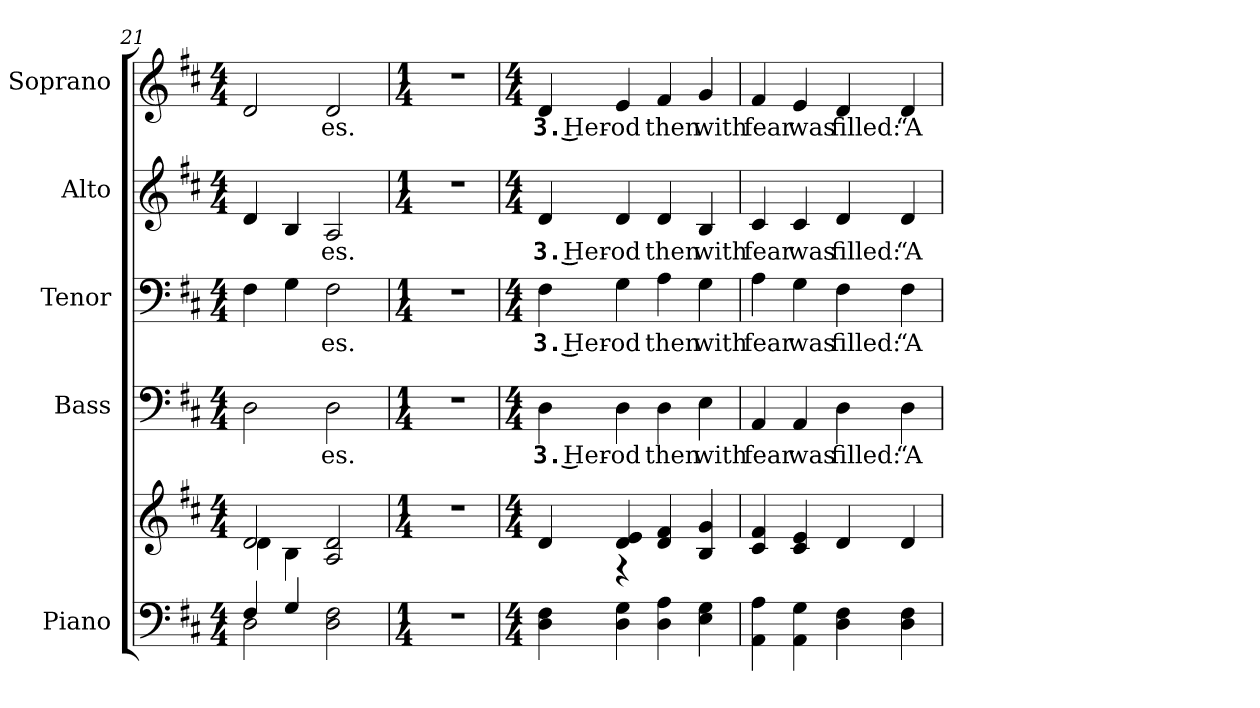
**kern	**kern	**kern	**text	**kern	**text	**kern	**text	**kern	**text
*part5	*part5	*part4	*part4	*part3	*part3	*part2	*part2	*part1	*part1
*staff6	*staff5	*staff4	*staff4	*staff3	*staff3	*staff2	*staff2	*staff1	*staff1
*I"Piano	*	*I"Bass	*	*I"Tenor	*	*I"Alto	*	*I"Soprano	*
*I'Pno.	*	*I'B.	*	*I'T.	*	*I'A.	*	*I'S.	*
!!LO:PB:g=z
*clefF4	*clefG2	*clefF4	*	*clefF4	*	*clefG2	*	*clefG2	*
*k[f#c#]	*k[f#c#]	*k[f#c#]	*	*k[f#c#]	*	*k[f#c#]	*	*k[f#c#]	*
*D:	*D:	*D:	*	*D:	*	*D:	*	*D:	*
*M4/4	*M4/4	*M4/4	*	*M4/4	*	*M4/4	*	*M4/4	*
=21	=21	=21	=21	=21	=21	=21	=21	=21	=21
*^	*^	*	*	*	*	*	*	*	*
4F#i/	2Di\	2di/	4di\	2Di\	.	4F#i\	.	4di/	.	2di/	.
4Gi/	.	.	4Bi\	.	.	4Gi\	.	4Bi/	.	.	.
!	!	!	!	!	!LO:LY:b:color=#000000	!	!	!	!	!	!
!	!	!	!	!	!	!	!LO:LY:b:color=#000000	!	!	!	!
!	!	!	!	!	!	!	!	!	!LO:LY:b:color=#000000	!	!
!	!	!	!	!	!	!	!	!	!	!	!LO:LY:b:color=#000000
2Di\ 2F#i	2ryy	2Ai/ 2di	2ryy	2Di\	-es.	2F#i\	-es.	2Ai/	-es.	2di/	-es.
*v	*v	*	*	*	*	*	*	*	*	*	*
*	*v	*v	*	*	*	*	*	*	*	*
=22	=22	=22	=22	=22	=22	=22	=22	=22	=22
*M1/4	*M1/4	*M1/4	*	*M1/4	*	*M1/4	*	*M1/4	*
*^	*^	*	*	*	*	*	*	*	*
!LO:N:vis=1	!	!LO:N:vis=1	!	!LO:N:vis=1	!	!LO:N:vis=1	!	!LO:N:vis=1	!	!LO:N:vis=1	!
*v	*v	*	*	*	*	*	*	*	*	*	*
*	*v	*v	*	*	*	*	*	*	*	*
4r	4r	4r	.	4r	.	4r	.	4r	.
!!LO:PB:g=z
=23	=23	=23	=23	=23	=23	=23	=23	=23	=23
*M4/4	*M4/4	*M4/4	*	*M4/4	*	*M4/4	*	*M4/4	*
*	*^	*	*	*	*	*	*	*	*
!	!	!	!	!LO:LY:b:color=#000000	!	!	!	!	!	!
!	!	!	!	!	!	!LO:LY:b:color=#000000	!	!	!	!
!	!	!	!	!	!	!	!	!LO:LY:b:color=#000000	!	!
!	!	!	!	!	!	!	!	!	!	!LO:LY:b:color=#000000
4Di\ 4F#i	4di/	4ryy	4Di\	3. Her-	4F#i\	3. Her-	4di/	3. Her-	4di/	3. Her-
!	!	!	!	!LO:LY:b:color=#000000	!	!	!	!	!	!
!	!	!	!	!	!	!LO:LY:b:color=#000000	!	!	!	!
!	!	!	!	!	!	!	!	!LO:LY:b:color=#000000	!	!
!	!	!	!	!	!	!	!	!	!	!LO:LY:b:color=#000000
4Di\ 4Gi	4di/ 4ei	4r	4Di\	-od	4Gi\	-od	4di/	-od	4ei/	-od
!	!	!	!	!LO:LY:b:color=#000000	!	!	!	!	!	!
!	!	!	!	!	!	!LO:LY:b:color=#000000	!	!	!	!
!	!	!	!	!	!	!	!	!LO:LY:b:color=#000000	!	!
!	!	!	!	!	!	!	!	!	!	!LO:LY:b:color=#000000
4Di\ 4Ai	4di/ 4f#i	2ryy	4Di\	then	4Ai\	then	4di/	then	4f#i/	then
!	!	!	!	!LO:LY:b:color=#000000	!	!	!	!	!	!
!	!	!	!	!	!	!LO:LY:b:color=#000000	!	!	!	!
!	!	!	!	!	!	!	!	!LO:LY:b:color=#000000	!	!
!	!	!	!	!	!	!	!	!	!	!LO:LY:b:color=#000000
4Ei\ 4Gi	4Bi/ 4gi	.	4Ei\	with	4Gi\	with	4Bi/	with	4gi/	with
*	*v	*v	*	*	*	*	*	*	*	*
=24	=24	=24	=24	=24	=24	=24	=24	=24	=24
!	!	!	!LO:LY:b:color=#000000	!	!	!	!	!	!
!	!	!	!	!	!LO:LY:b:color=#000000	!	!	!	!
!	!	!	!	!	!	!	!LO:LY:b:color=#000000	!	!
!	!	!	!	!	!	!	!	!	!LO:LY:b:color=#000000
4AAi\ 4Ai	4c#i/ 4f#i	4AAi/	fear	4Ai\	fear	4c#i/	fear	4f#i/	fear
!	!	!	!LO:LY:b:color=#000000	!	!	!	!	!	!
!	!	!	!	!	!LO:LY:b:color=#000000	!	!	!	!
!	!	!	!	!	!	!	!LO:LY:b:color=#000000	!	!
!	!	!	!	!	!	!	!	!	!LO:LY:b:color=#000000
4AAi\ 4Gi	4c#i/ 4ei	4AAi/	was	4Gi\	was	4c#i/	was	4ei/	was
!	!	!	!LO:LY:b:color=#000000	!	!	!	!	!	!
!	!	!	!	!	!LO:LY:b:color=#000000	!	!	!	!
!	!	!	!	!	!	!	!LO:LY:b:color=#000000	!	!
!	!	!	!	!	!	!	!	!	!LO:LY:b:color=#000000
4Di\ 4F#i	4di/	4Di\	filled:	4F#i\	filled:	4di/	filled:	4di/	filled:
!	!	!	!LO:LY:b:color=#000000	!	!	!	!	!	!
!	!	!	!	!	!LO:LY:b:color=#000000	!	!	!	!
!	!	!	!	!	!	!	!LO:LY:b:color=#000000	!	!
!	!	!	!	!	!	!	!	!	!LO:LY:b:color=#000000
4Di\ 4F#i	4di/	4Di\	“A	4F#i\	“A	4di/	“A	4di/	“A
=	=	=	=	=	=	=	=	=	=
*-	*-	*-	*-	*-	*-	*-	*-	*-	*-
